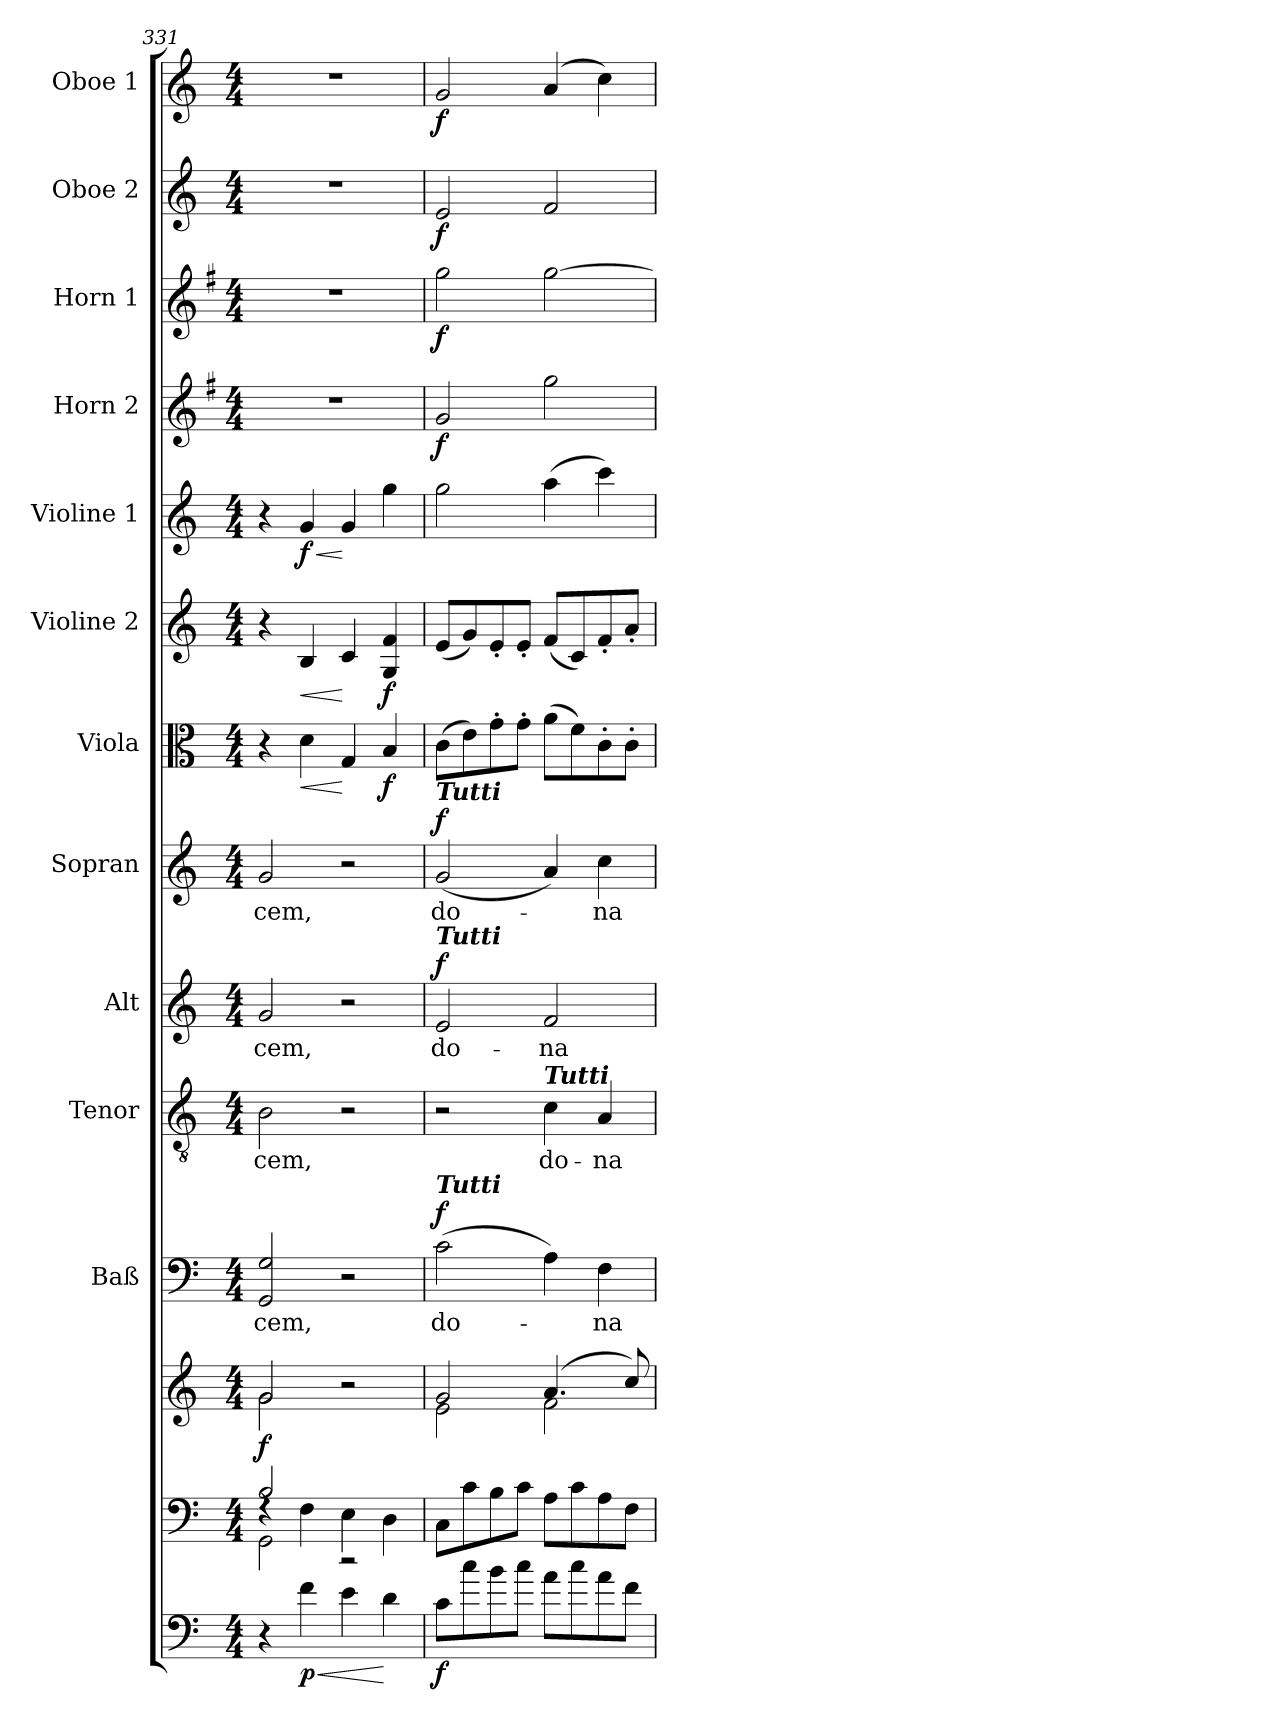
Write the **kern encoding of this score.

**kern	**dynam	**kern	**kern	**dynam	**kern	**text	**dynam	**kern	**text	**kern	**text	**dynam	**kern	**text	**dynam	**kern	**dynam	**kern	**dynam	**kern	**dynam	**kern	**dynam	**kern	**dynam	**kern	**dynam	**kern	**dynam
*part13	*part13	*part12	*part12	*part12	*part11	*part11	*part11	*part10	*part10	*part9	*part9	*part9	*part8	*part8	*part8	*part7	*part7	*part6	*part6	*part5	*part5	*part4	*part4	*part3	*part3	*part2	*part2	*part1	*part1
*staff14	*staff14	*staff13	*staff12	*staff12/13	*staff11	*staff11	*staff11	*staff10	*staff10	*staff9	*staff9	*staff9	*staff8	*staff8	*staff8	*staff7	*staff7	*staff6	*staff6	*staff5	*staff5	*staff4	*staff4	*staff3	*staff3	*staff2	*staff2	*staff1	*staff1
*	*	*	*	*	*I"Baß	*	*	*I"Tenor	*	*I"Alt	*	*	*I"Sopran	*	*	*I"Viola	*	*I"Violine 2	*	*I"Violine 1	*	*I"Horn 2	*	*I"Horn 1	*	*I"Oboe 2	*	*I"Oboe 1	*
*	*	*	*	*	*I'Baß	*	*	*I'Ten	*	*I'Alt	*	*	*I'Sop	*	*	*I'Vla.	*	*I'Vln. 2	*	*I'Vln. 1	*	*I'Hrn. 2	*	*I'Hrn. 1	*	*I'Ob. 2	*	*I'Ob. 1	*
*clefF4	*	*clefF4	*clefG2	*	*clefF4	*	*	*clefGv2	*	*clefG2	*	*	*clefG2	*	*	*clefC3	*	*clefG2	*	*clefG2	*	*clefG2	*	*clefG2	*	*clefG2	*	*clefG2	*
*ITrd7c12	*	*	*	*	*	*	*	*	*	*	*	*	*	*	*	*	*	*	*	*	*	*ITrd4c7	*	*ITrd4c7	*	*	*	*	*
*k[]	*	*k[]	*k[]	*	*k[]	*	*	*k[]	*	*k[]	*	*	*k[]	*	*	*k[]	*	*k[]	*	*k[]	*	*k[]	*	*k[]	*	*k[]	*	*k[]	*
*C:	*	*C:	*C:	*	*C:	*	*	*C:	*	*C:	*	*	*C:	*	*	*C:	*	*C:	*	*C:	*	*C:	*	*C:	*	*C:	*	*C:	*
*M4/4	*	*M4/4	*M4/4	*	*M4/4	*	*	*M4/4	*	*M4/4	*	*	*M4/4	*	*	*M4/4	*	*M4/4	*	*M4/4	*	*M4/4	*	*M4/4	*	*M4/4	*	*M4/4	*
=331	=331	=331	=331	=331	=331	=331	=331	=331	=331	=331	=331	=331	=331	=331	=331	=331	=331	=331	=331	=331	=331	=331	=331	=331	=331	=331	=331	=331	=331
*	*	*^	*^	*	*	*	*	*	*	*	*	*	*	*	*	*	*	*	*	*	*	*	*	*	*	*	*	*	*
*	*	*	*^	*	*	*	*	*	*	*	*	*	*	*	*	*	*	*	*	*	*	*	*	*	*	*	*	*	*	*	*
!	!	!	!	!	!	!	!LO:DY:b	!	!LO:LY:b	!	!	!LO:LY:b	!	!LO:LY:b	!	!	!LO:LY:b	!	!	!	!	!	!	!	!	!	!	!	!	!	!	!
4r	.	2B/	2GG\	4rE	2g/	2g\	f	2GG/ 2G/	-cem,	.	2B\	-cem,	2g/	-cem,	.	2g/	-cem,	.	4r	.	4r	.	4r	.	1r	.	1r	.	1r	.	1r	.
!	!LO:HP:b	!	!	!	!	!	!	!	!	!	!	!	!	!	!	!	!	!	!	!LO:HP:b	!	!LO:HP:b	!	!LO:HP:b	!	!	!	!	!	!	!	!
!	!LO:DY:n=1:b	!	!	!	!	!	!	!	!	!	!	!	!	!	!	!	!	!	!	!	!	!	!	!LO:DY:n=1:b	!	!	!	!	!	!	!	!
4F\	< p	.	.	4F\	.	.	.	.	.	.	.	.	.	.	.	.	.	.	4d\	<	4B/	<	4g/	< f	.	.	.	.	.	.	.	.
4E\	.	2ryy	2rDD	4E\	2r	2ryy	.	2r	.	.	2r	.	2r	.	.	2r	.	.	4G/	[	4c/	[	4g/	[	.	.	.	.	.	.	.	.
!	!	!	!	!	!	!	!	!	!	!	!	!	!	!	!	!	!	!	!	!LO:DY:b	!	!LO:DY:b	!	!	!	!	!	!	!	!	!	!
4D\	[	.	.	4D\	.	.	.	.	.	.	.	.	.	.	.	.	.	.	4B/	f	4G/ 4f/	f	4gg\	.	.	.	.	.	.	.	.	.
=332	=332	=332	=332	=332	=332	=332	=332	=332	=332	=332	=332	=332	=332	=332	=332	=332	=332	=332	=332	=332	=332	=332	=332	=332	=332	=332	=332	=332	=332	=332	=332	=332
!	!	!	!	!	!	!	!	!	!	!	!	!	!	!	!	!LO:TX:a:Bi:t=Tutti	!	!	!	!	!	!	!	!	!	!	!	!	!	!	!	!
!	!	!	!	!	!	!	!	!	!	!	!	!	!LO:TX:a:Bi:t=Tutti	!	!	!	!	!	!	!	!	!	!	!	!	!	!	!	!	!	!	!
!	!	!	!	!	!	!	!	!LO:TX:a:Bi:t=Tutti	!	!	!	!	!	!	!	!	!	!	!	!	!	!	!	!	!	!	!	!	!	!	!	!
!	!LO:DY:b	!	!	!	!	!	!	!	!LO:LY:b	!LO:DY:a	!	!	!	!LO:LY:b	!LO:DY:a	!	!LO:LY:b	!LO:DY:a	!	!	!	!	!	!	!	!LO:DY:b	!	!LO:DY:b	!	!LO:DY:b	!	!LO:DY:b
*	*	*v	*v	*v	*	*	*	*	*	*	*	*	*	*	*	*	*	*	*	*	*	*	*	*	*	*	*	*	*	*	*	*
8C\L	f	8C\L	2g/	2e\	.	(>2c\	do-	f	2r	.	2e/	do-	f	(<2g/	do-	f	(>8c\L	.	(<8e/L	.	2gg\	.	2c/	f	2cc\	f	2e/	f	2g/	f
8c\	.	8c\	.	.	.	.	.	.	.	.	.	.	.	.	.	.	8e\)	.	8g/)	.	.	.	.	.	.	.	.	.	.	.
8B\	.	8B\	.	.	.	.	.	.	.	.	.	.	.	.	.	.	8g'>\	.	8e'</	.	.	.	.	.	.	.	.	.	.	.
8c\J	.	8c\J	.	.	.	.	.	.	.	.	.	.	.	.	.	.	8g'>\J	.	8e'</J	.	.	.	.	.	.	.	.	.	.	.
!	!	!	!	!	!	!	!	!	!LO:TX:a:Bi:t=Tutti	!	!	!	!	!	!	!	!	!	!	!	!	!	!	!	!	!	!	!	!	!
!	!	!	!	!	!	!	!	!	!	!LO:LY:b	!	!LO:LY:b	!	!	!	!	!	!	!	!	!	!	!	!	!	!	!	!	!	!
8A\L	.	8A\L	(4.a/	2f\	.	4A\)	.	.	4c\	do-	2f/	-na	.	4a/)	.	.	(>8a\L	.	(<8f/L	.	(>4aa\	.	2cc\	.	[2cc\	.	2f/	.	(4a/	.
8c\	.	8c\	.	.	.	.	.	.	.	.	.	.	.	.	.	.	8f\)	.	8c/)	.	.	.	.	.	.	.	.	.	.	.
!	!	!	!	!	!	!	!LO:LY:b	!	!	!LO:LY:b	!	!	!	!	!LO:LY:b	!	!	!	!	!	!	!	!	!	!	!	!	!	!	!
8A\	.	8A\	.	.	.	4F\	-na	.	4A/	-na	.	.	.	4cc\	-na	.	8c'>\	.	8f'</	.	4ccc\)	.	.	.	.	.	.	.	4cc\)	.
8F\J	.	8F\J	8cc/)	.	.	.	.	.	.	.	.	.	.	.	.	.	8c'>\J	.	8a'</J	.	.	.	.	.	.	.	.	.	.	.
*	*	*	*v	*v	*	*	*	*	*	*	*	*	*	*	*	*	*	*	*	*	*	*	*	*	*	*	*	*	*	*
=	=	=	=	=	=	=	=	=	=	=	=	=	=	=	=	=	=	=	=	=	=	=	=	=	=	=	=	=	=
*-	*-	*-	*-	*-	*-	*-	*-	*-	*-	*-	*-	*-	*-	*-	*-	*-	*-	*-	*-	*-	*-	*-	*-	*-	*-	*-	*-	*-	*-
